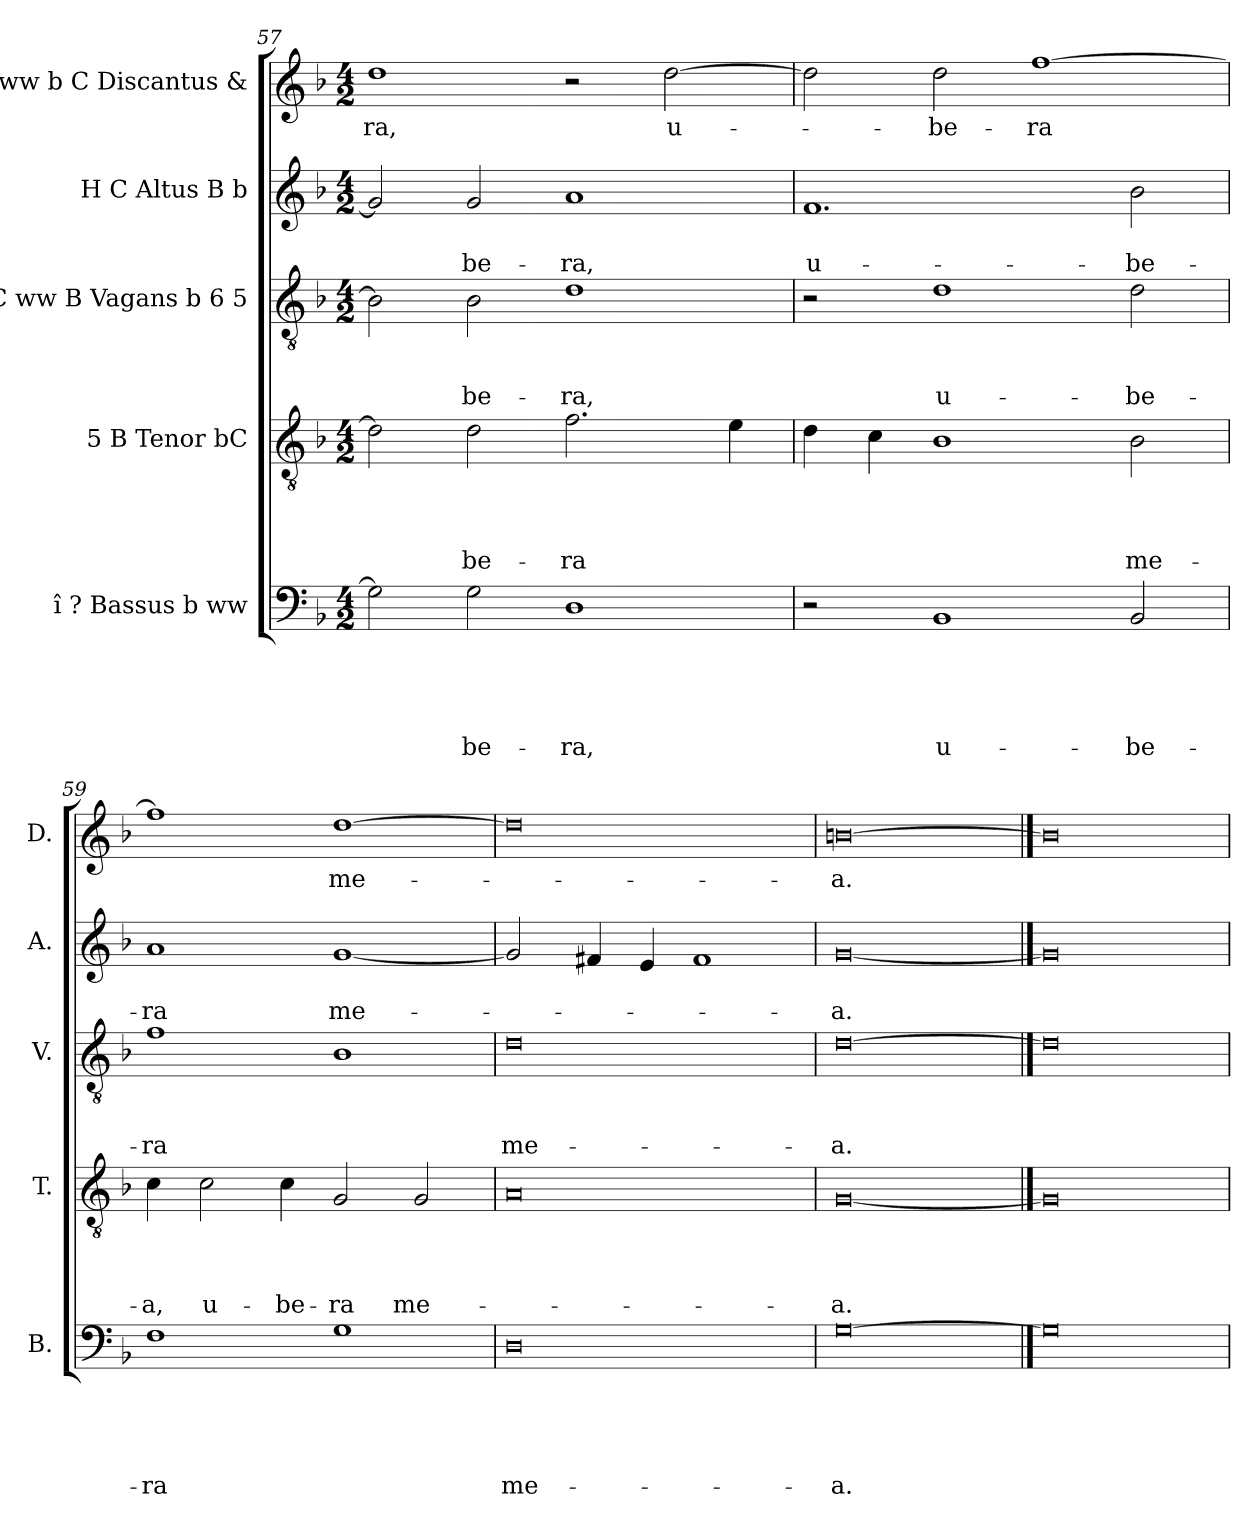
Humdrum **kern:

**kern	**text	**text	**text	**text	**text	**kern	**text	**text	**text	**text	**kern	**text	**text	**text	**kern	**text	**text	**kern	**text
*part5	*part5	*part5	*part5	*part5	*part5	*part4	*part4	*part4	*part4	*part4	*part3	*part3	*part3	*part3	*part2	*part2	*part2	*part1	*part1
*staff5	*staff5	*staff5	*staff5	*staff5	*staff5	*staff4	*staff4	*staff4	*staff4	*staff4	*staff3	*staff3	*staff3	*staff3	*staff2	*staff2	*staff2	*staff1	*staff1
*I"î ? Bassus b ww	*	*	*	*	*	*I"5 B Tenor bC	*	*	*	*	*I"C ww B Vagans b 6 5	*	*	*	*I"H C Altus B b	*	*	*I"î ww b C Discantus &	*
*I'B.	*	*	*	*	*	*I'T.	*	*	*	*	*I'V.	*	*	*	*I'A.	*	*	*I'D.	*
!!LO:LB:g=z
*clefF4	*	*	*	*	*	*clefGv2	*	*	*	*	*clefGv2	*	*	*	*clefG2	*	*	*clefG2	*
*k[b-]	*	*	*	*	*	*k[b-]	*	*	*	*	*k[b-]	*	*	*	*k[b-]	*	*	*k[b-]	*
*F:	*	*	*	*	*	*F:	*	*	*	*	*F:	*	*	*	*F:	*	*	*F:	*
*M4/2	*	*	*	*	*	*M4/2	*	*	*	*	*M4/2	*	*	*	*M4/2	*	*	*M4/2	*
=57	=57	=57	=57	=57	=57	=57	=57	=57	=57	=57	=57	=57	=57	=57	=57	=57	=57	=57	=57
!	!	!	!	!	!	!	!	!	!	!	!	!	!	!	!	!	!	!	!LO:LY:b
2G\]	.	.	.	.	.	2d\]	.	.	.	.	2B-\]	.	.	.	2g/]	.	.	1dd	-ra,
!	!	!	!	!	!LO:LY:b	!	!	!	!	!LO:LY:b	!	!	!	!LO:LY:b	!	!	!LO:LY:b	!	!
2G\	.	.	.	.	-be-	2d\	.	.	.	-be-	2B-\	.	.	-be-	2g/	.	-be-	.	.
!	!	!	!	!	!LO:LY:b	!	!	!	!	!LO:LY:b	!	!	!	!LO:LY:b	!	!	!LO:LY:b	!	!
1D	.	.	.	.	-ra,	2.f\	.	.	.	-ra	1d	.	.	-ra,	1a	.	-ra,	2r	.
!	!	!	!	!	!	!	!	!	!	!	!	!	!	!	!	!	!	!	!LO:LY:b
.	.	.	.	.	.	.	.	.	.	.	.	.	.	.	.	.	.	[>2dd\	u-
.	.	.	.	.	.	4e\	.	.	.	.	.	.	.	.	.	.	.	.	.
=58	=58	=58	=58	=58	=58	=58	=58	=58	=58	=58	=58	=58	=58	=58	=58	=58	=58	=58	=58
!	!	!	!	!	!	!	!	!	!	!	!	!	!	!	!	!	!LO:LY:b	!	!
2r	.	.	.	.	.	4d\	.	.	.	.	2r	.	.	.	1.f	.	u-	2dd\]	.
.	.	.	.	.	.	4c\	.	.	.	.	.	.	.	.	.	.	.	.	.
!	!	!	!	!	!LO:LY:b	!	!	!	!	!	!	!	!	!LO:LY:b	!	!	!	!	!LO:LY:b
1BB-	.	.	.	.	u-	1B-	.	.	.	.	1d	.	.	u-	.	.	.	2dd\	-be-
!	!	!	!	!	!	!	!	!	!	!	!	!	!	!	!	!	!	!	!LO:LY:b
.	.	.	.	.	.	.	.	.	.	.	.	.	.	.	.	.	.	[>1ff	-ra
!	!	!	!	!	!LO:LY:b	!	!	!	!	!LO:LY:b	!	!	!	!LO:LY:b	!	!	!LO:LY:b	!	!
2BB-/	.	.	.	.	-be-	2B-\	.	.	.	me-	2d\	.	.	-be-	2b-\	.	-be-	.	.
=59	=59	=59	=59	=59	=59	=59	=59	=59	=59	=59	=59	=59	=59	=59	=59	=59	=59	=59	=59
!	!	!	!	!	!LO:LY:b	!	!	!	!	!LO:LY:b	!	!	!	!LO:LY:b	!	!	!LO:LY:b	!	!
1F	.	.	.	.	-ra	4c\	.	.	.	-a,	1f	.	.	-ra	1a	.	-ra	1ff]	.
!	!	!	!	!	!	!	!	!	!	!LO:LY:b	!	!	!	!	!	!	!	!	!
.	.	.	.	.	.	2c\	.	.	.	u-	.	.	.	.	.	.	.	.	.
!	!	!	!	!	!	!	!	!	!	!LO:LY:b	!	!	!	!	!	!	!	!	!
.	.	.	.	.	.	4c\	.	.	.	-be-	.	.	.	.	.	.	.	.	.
!	!	!	!	!	!	!	!	!	!	!LO:LY:b	!	!	!	!	!	!	!LO:LY:b	!	!LO:LY:b
1G	.	.	.	.	.	2G/	.	.	.	-ra	1B-	.	.	.	[<1g	.	me-	[>1dd	me-
!	!	!	!	!	!	!	!	!	!	!LO:LY:b	!	!	!	!	!	!	!	!	!
.	.	.	.	.	.	2G/	.	.	.	me-	.	.	.	.	.	.	.	.	.
=60	=60	=60	=60	=60	=60	=60	=60	=60	=60	=60	=60	=60	=60	=60	=60	=60	=60	=60	=60
!	!	!	!	!	!LO:LY:b	!	!	!	!	!	!	!	!	!LO:LY:b	!	!	!	!	!
0D	.	.	.	.	me-	0A	.	.	.	.	0d	.	.	me-	2g/]	.	.	0dd]	.
.	.	.	.	.	.	.	.	.	.	.	.	.	.	.	4f#X/	.	.	.	.
.	.	.	.	.	.	.	.	.	.	.	.	.	.	.	4e/	.	.	.	.
.	.	.	.	.	.	.	.	.	.	.	.	.	.	.	1f#	.	.	.	.
=61	=61	=61	=61	=61	=61	=61	=61	=61	=61	=61	=61	=61	=61	=61	=61	=61	=61	=61	=61
!	!	!	!	!	!LO:LY:b	!	!	!	!	!LO:LY:b	!	!	!	!LO:LY:b	!	!	!LO:LY:b	!	!LO:LY:b
[0G	.	.	.	.	-a.	[0G	.	.	.	-a.	[0d	.	.	-a.	[0g	.	-a.	[0bn	-a.
==62	==62	==62	==62	==62	==62	==62	==62	==62	==62	==62	==62	==62	==62	==62	==62	==62	==62	==62	==62
0G]	.	.	.	.	.	0G]	.	.	.	.	0d]	.	.	.	0g]	.	.	0b]	.
=	=	=	=	=	=	=	=	=	=	=	=	=	=	=	=	=	=	=	=
*-	*-	*-	*-	*-	*-	*-	*-	*-	*-	*-	*-	*-	*-	*-	*-	*-	*-	*-	*-
